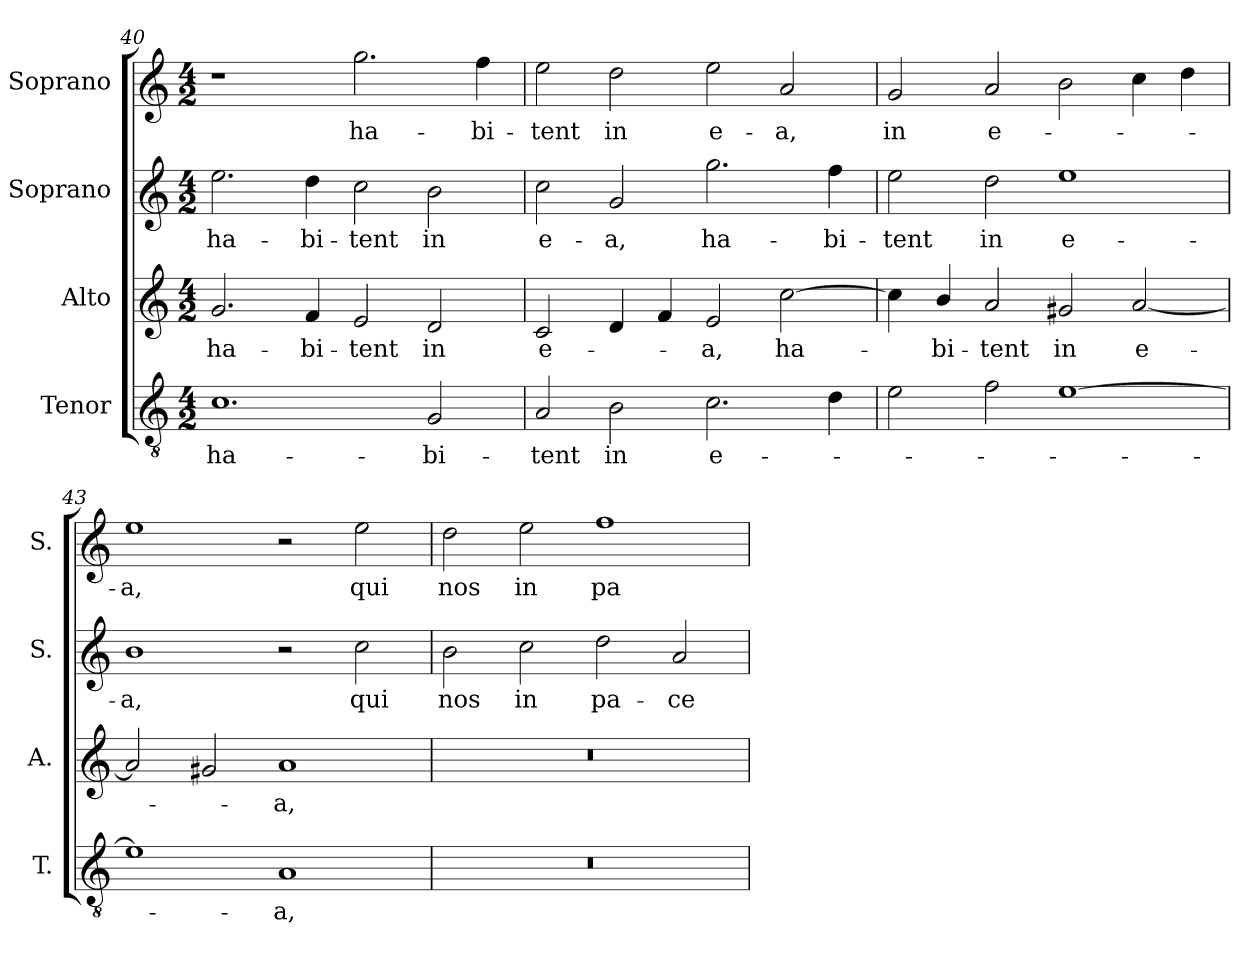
**kern	**text	**kern	**text	**kern	**text	**kern	**text
*part4	*part4	*part3	*part3	*part2	*part2	*part1	*part1
*staff4	*staff4	*staff3	*staff3	*staff2	*staff2	*staff1	*staff1
*I"Tenor	*	*I"Alto	*	*I"Soprano	*	*I"Soprano	*
*I'T.	*	*I'A.	*	*I'S.	*	*I'S.	*
*clefGv2	*	*clefG2	*	*clefG2	*	*clefG2	*
*ITrd7c12	*	*	*	*	*	*	*
*k[]	*	*k[]	*	*k[]	*	*k[]	*
*C:	*	*C:	*	*C:	*	*C:	*
*M4/2	*	*M4/2	*	*M4/2	*	*M4/2	*
=40	=40	=40	=40	=40	=40	=40	=40
!	!LO:LY:b:color=#000000	!	!	!	!	!	!
!	!	!	!LO:LY:b:color=#000000	!	!	!	!
!	!	!	!	!	!LO:LY:b:color=#000000	!	!
1.Ci	ha-	2.gi/	ha-	2.eei\	ha-	1r	.
!	!	!	!LO:LY:b:color=#000000	!	!	!	!
!	!	!	!	!	!LO:LY:b:color=#000000	!	!
.	.	4fi/	-bi-	4ddi\	-bi-	.	.
!	!	!	!LO:LY:b:color=#000000	!	!	!	!
!	!	!	!	!	!LO:LY:b:color=#000000	!	!
!	!	!	!	!	!	!	!LO:LY:b:color=#000000
.	.	2ei/	-tent	2cci\	-tent	2.ggi\	ha-
!	!LO:LY:b:color=#000000	!	!	!	!	!	!
!	!	!	!LO:LY:b:color=#000000	!	!	!	!
!	!	!	!	!	!LO:LY:b:color=#000000	!	!
2GGi/	-bi-	2di/	in	2bi\	in	.	.
!	!	!	!	!	!	!	!LO:LY:b:color=#000000
.	.	.	.	.	.	4ffi\	-bi-
!!LO:LB:g=z
=41	=41	=41	=41	=41	=41	=41	=41
!	!LO:LY:b:color=#000000	!	!	!	!	!	!
!	!	!	!LO:LY:b:color=#000000	!	!	!	!
!	!	!	!	!	!LO:LY:b:color=#000000	!	!
!	!	!	!	!	!	!	!LO:LY:b:color=#000000
2AAi/	-tent	2ci/	e-	2cci\	e-	2eei\	-tent
!	!LO:LY:b:color=#000000	!	!	!	!	!	!
!	!	!	!	!	!LO:LY:b:color=#000000	!	!
!	!	!	!	!	!	!	!LO:LY:b:color=#000000
2BBi\	in	4di/	.	2gi/	-a,	2ddi\	in
.	.	4fi/	.	.	.	.	.
!	!LO:LY:b:color=#000000	!	!	!	!	!	!
!	!	!	!LO:LY:b:color=#000000	!	!	!	!
!	!	!	!	!	!LO:LY:b:color=#000000	!	!
!	!	!	!	!	!	!	!LO:LY:b:color=#000000
2.Ci\	e-	2ei/	-a,	2.ggi\	ha-	2eei\	e-
!	!	!	!LO:LY:b:color=#000000	!	!	!	!
!	!	!	!	!	!	!	!LO:LY:b:color=#000000
.	.	[2cci\	ha-	.	.	2ai/	-a,
!	!	!	!	!	!LO:LY:b:color=#000000	!	!
4Di\	.	.	.	4ffi\	-bi-	.	.
=42	=42	=42	=42	=42	=42	=42	=42
!	!	!	!	!	!LO:LY:b:color=#000000	!	!
!	!	!	!	!	!	!	!LO:LY:b:color=#000000
2Ei\	.	4cci\]	.	2eei\	-tent	2gi/	in
!	!	!	!LO:LY:b:color=#000000	!	!	!	!
.	.	4bi/	-bi-	.	.	.	.
!	!	!	!LO:LY:b:color=#000000	!	!	!	!
!	!	!	!	!	!LO:LY:b:color=#000000	!	!
!	!	!	!	!	!	!	!LO:LY:b:color=#000000
2Fi\	.	2ai/	-tent	2ddi\	in	2ai/	e-
!	!	!	!LO:LY:b:color=#000000	!	!	!	!
!	!	!	!	!	!LO:LY:b:color=#000000	!	!
[1Ei	.	2g#Xi/	in	1eei	e-	2bi\	.
!	!	!	!LO:LY:b:color=#000000	!	!	!	!
.	.	[2ai/	e-	.	.	4cci\	.
.	.	.	.	.	.	4ddi\	.
=43	=43	=43	=43	=43	=43	=43	=43
!	!	!	!	!	!LO:LY:b:color=#000000	!	!
!	!	!	!	!	!	!	!LO:LY:b:color=#000000
1Ei]	.	2ai/]	.	1bi	-a,	1eei	-a,
.	.	2g#Xi/	.	.	.	.	.
!	!LO:LY:b:color=#000000	!	!	!	!	!	!
!	!	!	!LO:LY:b:color=#000000	!	!	!	!
1AAi	-a,	1ai	-a,	2r	.	2r	.
!	!	!	!	!	!LO:LY:b:color=#000000	!	!
!	!	!	!	!	!	!	!LO:LY:b:color=#000000
.	.	.	.	2cci\	qui	2eei\	qui
=44	=44	=44	=44	=44	=44	=44	=44
!LO:N:vis=1	!	!LO:N:vis=1	!	!	!	!	!
!	!	!	!	!	!LO:LY:b:color=#000000	!	!
!	!	!	!	!	!	!	!LO:LY:b:color=#000000
0r	.	0r	.	2bi\	nos	2ddi\	nos
!	!	!	!	!	!LO:LY:b:color=#000000	!	!
!	!	!	!	!	!	!	!LO:LY:b:color=#000000
.	.	.	.	2cci\	in	2eei\	in
!	!	!	!	!	!LO:LY:b:color=#000000	!	!
!	!	!	!	!	!	!	!LO:LY:b:color=#000000
.	.	.	.	2ddi\	pa-	1ffi	pa-
!	!	!	!	!	!LO:LY:b:color=#000000	!	!
.	.	.	.	2ai/	-ce	.	.
=	=	=	=	=	=	=	=
*-	*-	*-	*-	*-	*-	*-	*-
